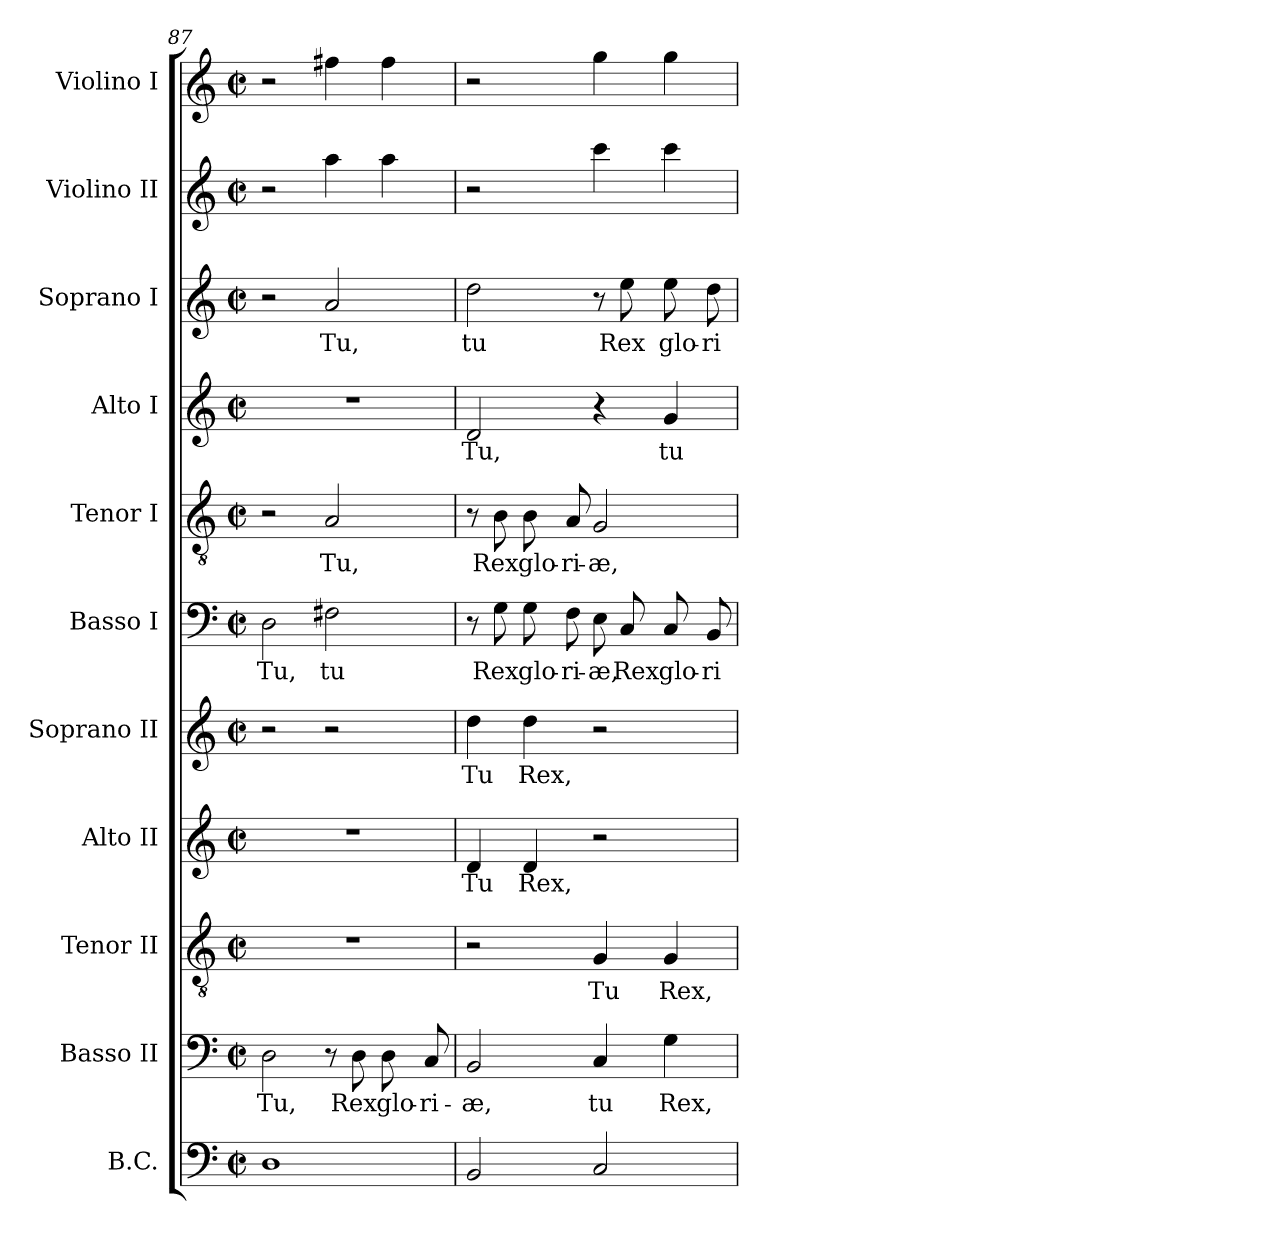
**kern	**kern	**text	**kern	**text	**kern	**text	**kern	**text	**kern	**text	**kern	**text	**kern	**text	**kern	**text	**kern	**kern
*part11	*part10	*part10	*part9	*part9	*part8	*part8	*part7	*part7	*part6	*part6	*part5	*part5	*part4	*part4	*part3	*part3	*part2	*part1
*staff11	*staff10	*staff10	*staff9	*staff9	*staff8	*staff8	*staff7	*staff7	*staff6	*staff6	*staff5	*staff5	*staff4	*staff4	*staff3	*staff3	*staff2	*staff1
*I"B.C.	*I"Basso II	*	*I"Tenor II	*	*I"Alto II	*	*I"Soprano II	*	*I"Basso I	*	*I"Tenor I	*	*I"Alto I	*	*I"Soprano I	*	*I"Violino II	*I"Violino I
*I'BC	*I'B 2	*	*I'T 2	*	*I'A 2	*	*I'S 2	*	*I'B 1	*	*I'T 1	*	*I'A 1	*	*I'S 1	*	*I'Vln. II	*I'Vln. I
*clefF4	*clefF4	*	*clefGv2	*	*clefG2	*	*clefG2	*	*clefF4	*	*clefGv2	*	*clefG2	*	*clefG2	*	*clefG2	*clefG2
*k[]	*k[]	*	*k[]	*	*k[]	*	*k[]	*	*k[]	*	*k[]	*	*k[]	*	*k[]	*	*k[]	*k[]
*C:	*C:	*	*C:	*	*C:	*	*C:	*	*C:	*	*C:	*	*C:	*	*C:	*	*C:	*C:
*M2/2	*M2/2	*	*M2/2	*	*M2/2	*	*M2/2	*	*M2/2	*	*M2/2	*	*M2/2	*	*M2/2	*	*M2/2	*M2/2
*met(c|)	*met(c|)	*	*met(c|)	*	*met(c|)	*	*met(c|)	*	*met(c|)	*	*met(c|)	*	*met(c|)	*	*met(c|)	*	*met(c|)	*met(c|)
=87	=87	=87	=87	=87	=87	=87	=87	=87	=87	=87	=87	=87	=87	=87	=87	=87	=87	=87
!	!	!LO:LY:b	!	!	!	!	!	!	!	!	!	!	!	!	!	!	!	!
!	!	!	!	!	!	!	!	!	!	!LO:LY:b	!	!	!	!	!	!	!	!
1D	2D\	Tu,	1r	.	1r	.	2r	.	2D\	Tu,	2r	.	1r	.	2r	.	2r	2r
!	!	!	!	!	!	!	!	!	!	!LO:LY:b	!	!	!	!	!	!	!	!
!	!	!	!	!	!	!	!	!	!	!	!	!LO:LY:b	!	!	!	!	!	!
!	!	!	!	!	!	!	!	!	!	!	!	!	!	!	!	!LO:LY:b	!	!
.	8r	.	.	.	.	.	2r	.	2F#X\	tu	2A/	Tu,	.	.	2a/	Tu,	4aa\	4ff#X\
!	!	!LO:LY:b	!	!	!	!	!	!	!	!	!	!	!	!	!	!	!	!
.	8D\	Rex	.	.	.	.	.	.	.	.	.	.	.	.	.	.	.	.
!	!	!LO:LY:b	!	!	!	!	!	!	!	!	!	!	!	!	!	!	!	!
.	8D\	glo-	.	.	.	.	.	.	.	.	.	.	.	.	.	.	4aa\	4ff#\
!	!	!LO:LY:b	!	!	!	!	!	!	!	!	!	!	!	!	!	!	!	!
.	8C/	-ri-	.	.	.	.	.	.	.	.	.	.	.	.	.	.	.	.
=88	=88	=88	=88	=88	=88	=88	=88	=88	=88	=88	=88	=88	=88	=88	=88	=88	=88	=88
!	!	!LO:LY:b	!	!	!	!	!	!	!	!	!	!	!	!	!	!	!	!
!	!	!	!	!	!	!LO:LY:b	!	!	!	!	!	!	!	!	!	!	!	!
!	!	!	!	!	!	!	!	!LO:LY:b	!	!	!	!	!	!	!	!	!	!
!	!	!	!	!	!	!	!	!	!	!	!	!	!	!LO:LY:b	!	!	!	!
!	!	!	!	!	!	!	!	!	!	!	!	!	!	!	!	!LO:LY:b	!	!
2BB/	2BB/	-æ,	2r	.	4d/	Tu	4dd\	Tu	8r	.	8r	.	2d/	Tu,	2dd\	tu	2r	2r
!	!	!	!	!	!	!	!	!	!	!LO:LY:b	!	!	!	!	!	!	!	!
!	!	!	!	!	!	!	!	!	!	!	!	!LO:LY:b	!	!	!	!	!	!
.	.	.	.	.	.	.	.	.	8G\	Rex	8B\	Rex	.	.	.	.	.	.
!	!	!	!	!	!	!LO:LY:b	!	!	!	!	!	!	!	!	!	!	!	!
!	!	!	!	!	!	!	!	!LO:LY:b	!	!	!	!	!	!	!	!	!	!
!	!	!	!	!	!	!	!	!	!	!LO:LY:b	!	!	!	!	!	!	!	!
!	!	!	!	!	!	!	!	!	!	!	!	!LO:LY:b	!	!	!	!	!	!
.	.	.	.	.	4d/	Rex,	4dd\	Rex,	8G\	glo-	8B\	glo-	.	.	.	.	.	.
!	!	!	!	!	!	!	!	!	!	!LO:LY:b	!	!	!	!	!	!	!	!
!	!	!	!	!	!	!	!	!	!	!	!	!LO:LY:b	!	!	!	!	!	!
.	.	.	.	.	.	.	.	.	8F\	-ri-	8A/	-ri-	.	.	.	.	.	.
!	!	!LO:LY:b	!	!	!	!	!	!	!	!	!	!	!	!	!	!	!	!
!	!	!	!	!LO:LY:b	!	!	!	!	!	!	!	!	!	!	!	!	!	!
!	!	!	!	!	!	!	!	!	!	!LO:LY:b	!	!	!	!	!	!	!	!
!	!	!	!	!	!	!	!	!	!	!	!	!LO:LY:b	!	!	!	!	!	!
2C/	4C/	tu	4G/	Tu	2r	.	2r	.	8E\	-æ,	2G/	-æ,	4r	.	8r	.	4ccc\	4gg\
!	!	!	!	!	!	!	!	!	!	!LO:LY:b	!	!	!	!	!	!	!	!
!	!	!	!	!	!	!	!	!	!	!	!	!	!	!	!	!LO:LY:b	!	!
.	.	.	.	.	.	.	.	.	8C/	Rex	.	.	.	.	8ee\	Rex	.	.
!	!	!LO:LY:b	!	!	!	!	!	!	!	!	!	!	!	!	!	!	!	!
!	!	!	!	!LO:LY:b	!	!	!	!	!	!	!	!	!	!	!	!	!	!
!	!	!	!	!	!	!	!	!	!	!LO:LY:b	!	!	!	!	!	!	!	!
!	!	!	!	!	!	!	!	!	!	!	!	!	!	!LO:LY:b	!	!	!	!
!	!	!	!	!	!	!	!	!	!	!	!	!	!	!	!	!LO:LY:b	!	!
.	4G\	Rex,	4G/	Rex,	.	.	.	.	8C/	glo-	.	.	4g/	tu	8ee\	glo-	4ccc\	4gg\
!	!	!	!	!	!	!	!	!	!	!LO:LY:b	!	!	!	!	!	!	!	!
!	!	!	!	!	!	!	!	!	!	!	!	!	!	!	!	!LO:LY:b	!	!
.	.	.	.	.	.	.	.	.	8BB/	-ri-	.	.	.	.	8dd\	-ri-	.	.
=	=	=	=	=	=	=	=	=	=	=	=	=	=	=	=	=	=	=
*-	*-	*-	*-	*-	*-	*-	*-	*-	*-	*-	*-	*-	*-	*-	*-	*-	*-	*-
